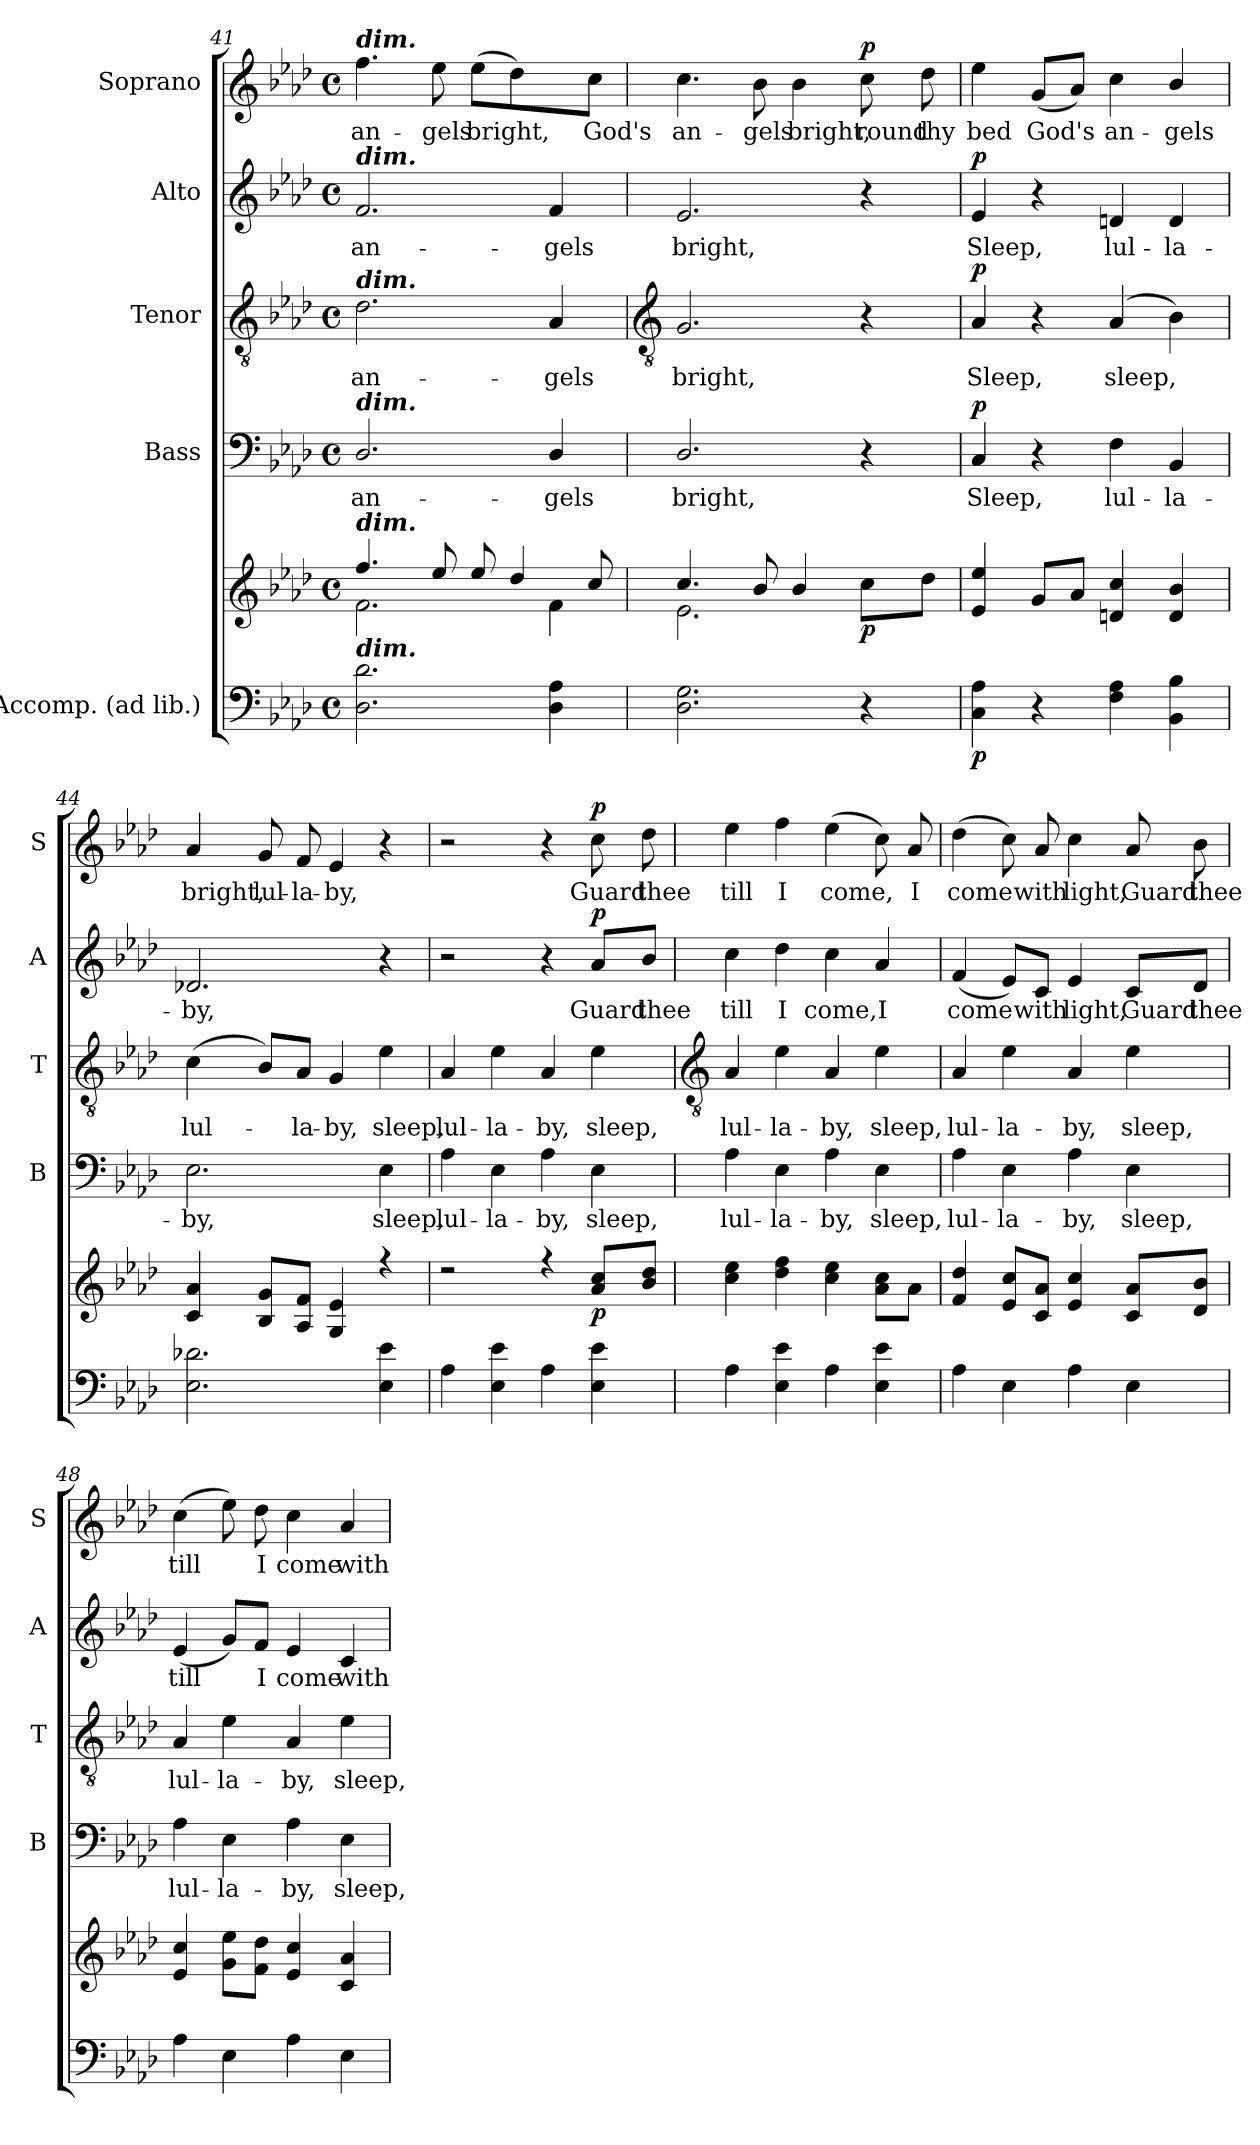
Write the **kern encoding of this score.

**kern	**kern	**dynam	**kern	**text	**dynam	**kern	**text	**dynam	**kern	**text	**dynam	**kern	**text	**dynam
*part5	*part5	*part5	*part4	*part4	*part4	*part3	*part3	*part3	*part2	*part2	*part2	*part1	*part1	*part1
*staff6	*staff5	*staff5/6	*staff4	*staff4	*staff4	*staff3	*staff3	*staff3	*staff2	*staff2	*staff2	*staff1	*staff1	*staff1
*I"Accomp. (ad lib.)	*	*	*I"Bass	*	*	*I"Tenor	*	*	*I"Alto	*	*	*I"Soprano	*	*
*	*	*	*I'B	*	*	*I'T	*	*	*I'A	*	*	*I'S	*	*
*clefF4	*clefG2	*	*clefF4	*	*	*clefGv2	*	*	*clefG2	*	*	*clefG2	*	*
*k[b-e-a-d-]	*k[b-e-a-d-]	*	*k[b-e-a-d-]	*	*	*k[b-e-a-d-]	*	*	*k[b-e-a-d-]	*	*	*k[b-e-a-d-]	*	*
*A-:	*A-:	*	*A-:	*	*	*A-:	*	*	*A-:	*	*	*A-:	*	*
*M4/4	*M4/4	*	*M4/4	*	*	*M4/4	*	*	*M4/4	*	*	*M4/4	*	*
*met(c)	*met(c)	*	*met(c)	*	*	*met(c)	*	*	*met(c)	*	*	*met(c)	*	*
=41	=41	=41	=41	=41	=41	=41	=41	=41	=41	=41	=41	=41	=41	=41
*	*^	*	*	*	*	*	*	*	*	*	*	*	*	*
!	!	!	!	!	!	!	!	!	!	!	!	!	!LO:TX:a:Bi:t=dim.	!	!
!	!	!	!	!	!	!	!	!	!	!LO:TX:a:Bi:t=dim.	!	!	!	!	!
!	!	!	!	!	!	!	!LO:TX:a:Bi:t=dim.	!	!	!	!	!	!	!	!
!	!	!	!	!LO:TX:a:Bi:t=dim.	!	!	!	!	!	!	!	!	!	!	!
!	!LO:TX:a:Bi:t=dim.	!	!	!	!	!	!	!	!	!	!	!	!	!	!
!LO:TX:a:Bi:t=dim.	!	!	!	!	!	!	!	!	!	!	!	!	!	!	!
!	!	!	!	!	!LO:LY:b	!	!	!LO:LY:b	!	!	!LO:LY:b	!	!	!LO:LY:b	!
2.D-\ 2.d-\	4.ff/	2.f\	.	2.D-/	an-	.	2.d-	an-	.	2.f	an-	.	4.ff	an-	.
!	!	!	!	!	!	!	!	!	!	!	!	!	!	!LO:LY:b	!
.	8ee-/	.	.	.	.	.	.	.	.	.	.	.	8ee-	-gels	.
!	!	!	!	!	!	!	!	!	!	!	!	!	!	!LO:LY:b	!
.	8ee-/	.	.	.	.	.	.	.	.	.	.	.	(>8ee-L	bright,	.
.	4dd-/	.	.	.	.	.	.	.	.	.	.	.	4dd-)	.	.
!	!	!	!	!	!LO:LY:b	!	!	!LO:LY:b	!	!	!LO:LY:b	!	!	!	!
4D-\ 4A-\	.	4f\	.	4D-/	-gels	.	4A-	-gels	.	4f	-gels	.	.	.	.
!	!	!	!	!	!	!	!	!	!	!	!	!	!	!LO:LY:b	!
.	8cc/	.	.	.	.	.	.	.	.	.	.	.	8ccJ	God's	.
!!LO:LB:g=z
=42	=42	=42	=42	=42	=42	=42	=42	=42	=42	=42	=42	=42	=42	=42	=42
*	*	*	*	*	*	*	*clefGv2	*	*	*	*	*	*	*	*
!	!	!	!	!	!LO:LY:b	!	!	!LO:LY:b	!	!	!LO:LY:b	!	!	!LO:LY:b	!
2.D-\ 2.G\	4.cc/	2.e-\	.	2.D-/	bright,	.	2.G	bright,	.	2.e-	bright,	.	4.cc	an-	.
!	!	!	!	!	!	!	!	!	!	!	!	!	!	!LO:LY:b	!
.	8b-/	.	.	.	.	.	.	.	.	.	.	.	8b-	-gels	.
!	!	!	!	!	!	!	!	!	!	!	!	!	!	!LO:LY:b	!
.	4b-/	.	.	.	.	.	.	.	.	.	.	.	4b-	bright,	.
!	!	!	!LO:DY:b	!	!	!	!	!	!	!	!	!	!	!LO:LY:b	!LO:DY:b
4r	8ccL	4ryy	p	4r	.	.	4r	.	.	4r	.	.	8cc	round	p
!	!	!	!	!	!	!	!	!	!	!	!	!	!	!LO:LY:b	!
.	8dd-J	.	.	.	.	.	.	.	.	.	.	.	8dd-	thy	.
=43	=43	=43	=43	=43	=43	=43	=43	=43	=43	=43	=43	=43	=43	=43	=43
!	!	!	!LO:DY:b=2	!	!LO:LY:b	!LO:DY:b	!	!LO:LY:b	!LO:DY:b	!	!LO:LY:b	!LO:DY:b	!	!LO:LY:b	!
4C 4A-	4e- 4ee-	1ryy	p	4C	Sleep,	p	4A-	Sleep,	p	4e-	Sleep,	p	4ee-	bed	.
!	!	!	!	!	!	!	!	!	!	!	!	!	!	!LO:LY:b	!
4r	8gL	.	.	4r	.	.	4r	.	.	4r	.	.	(<8gL	God's	.
.	8a-J	.	.	.	.	.	.	.	.	.	.	.	8a-J)	.	.
!	!	!	!	!	!LO:LY:b	!	!	!LO:LY:b	!	!	!LO:LY:b	!	!	!LO:LY:b	!
4F 4A-	4dn 4cc	.	.	4F	lul-	.	(<4A-	sleep,	.	4dn	lul-	.	4cc	an-	.
!	!	!	!	!	!LO:LY:b	!	!	!	!	!	!LO:LY:b	!	!	!LO:LY:b	!
4BB- 4B-	4d/ 4b-/	.	.	4BB-	-la-	.	4B-)	.	.	4d	-la-	.	4b-/	-gels	.
=44	=44	=44	=44	=44	=44	=44	=44	=44	=44	=44	=44	=44	=44	=44	=44
!	!	!	!	!	!LO:LY:b	!	!	!LO:LY:b	!	!	!LO:LY:b	!	!	!LO:LY:b	!
2.E- 2.d-X	4c 4a-	1ryy	.	2.E-	-by,	.	(<4c	lul-	.	2.d-X	-by,	.	4a-	bright,	.
!	!	!	!	!	!	!	!	!	!	!	!	!	!	!LO:LY:b	!
.	8B- 8gL	.	.	.	.	.	8B-/L)	.	.	.	.	.	8g	lul-	.
!	!	!	!	!	!	!	!	!LO:LY:b	!	!	!	!	!	!LO:LY:b	!
.	8A- 8fJ	.	.	.	.	.	8A-/J	la-	.	.	.	.	8f	-la-	.
!	!	!	!	!	!	!	!	!LO:LY:b	!	!	!	!	!	!LO:LY:b	!
.	4G 4e-	.	.	.	.	.	4G	-by,	.	.	.	.	4e-	-by,	.
!	!	!	!	!	!LO:LY:b	!	!	!LO:LY:b	!	!	!	!	!	!	!
4E- 4e-	4r	.	.	4E-	sleep,	.	4e-	sleep,	.	4r	.	.	4r	.	.
=45	=45	=45	=45	=45	=45	=45	=45	=45	=45	=45	=45	=45	=45	=45	=45
!	!	!	!	!	!LO:LY:b	!	!	!LO:LY:b	!	!	!	!	!	!	!
4A-	2r	1ryy	.	4A-	lul-	.	4A-	lul-	.	2r	.	.	2r	.	.
!	!	!	!	!	!LO:LY:b	!	!	!LO:LY:b	!	!	!	!	!	!	!
4E- 4e-	.	.	.	4E-	-la-	.	4e-	-la-	.	.	.	.	.	.	.
!	!	!	!	!	!LO:LY:b	!	!	!LO:LY:b	!	!	!	!	!	!	!
4A-	4r	.	.	4A-	-by,	.	4A-	-by,	.	4r	.	.	4r	.	.
!	!	!	!LO:DY:b	!	!LO:LY:b	!	!	!LO:LY:b	!	!	!LO:LY:b	!LO:DY:b	!	!LO:LY:b	!LO:DY:b
4E- 4e-	8a- 8ccL	.	p	4E-	sleep,	.	4e-	sleep,	.	8a-/L	Guard	p	8cc	Guard	p
!	!	!	!	!	!	!	!	!	!	!	!LO:LY:b	!	!	!LO:LY:b	!
.	8b- 8dd-J	.	.	.	.	.	.	.	.	8b-/J	thee	.	8dd-	thee	.
*	*v	*v	*	*	*	*	*	*	*	*	*	*	*	*	*
!!LO:LB:g=z
=46	=46	=46	=46	=46	=46	=46	=46	=46	=46	=46	=46	=46	=46	=46
*	*	*	*	*	*	*clefGv2	*	*	*	*	*	*	*	*
!	!	!	!	!LO:LY:b	!	!	!LO:LY:b	!	!	!LO:LY:b	!	!	!LO:LY:b	!
4A-	4cc 4ee-	.	4A-	lul-	.	4A-	lul-	.	4cc	till	.	4ee-	till	.
!	!	!	!	!LO:LY:b	!	!	!LO:LY:b	!	!	!LO:LY:b	!	!	!LO:LY:b	!
4E- 4e-	4dd- 4ff	.	4E-	-la-	.	4e-	-la-	.	4dd-	I	.	4ff	I	.
!	!	!	!	!LO:LY:b	!	!	!LO:LY:b	!	!	!LO:LY:b	!	!	!LO:LY:b	!
4A-	4cc 4ee-	.	4A-	-by,	.	4A-	-by,	.	4cc	come,	.	(>4ee-	come,	.
!	!	!	!	!LO:LY:b	!	!	!LO:LY:b	!	!	!LO:LY:b	!	!	!	!
4E- 4e-	8a- 8ccL	.	4E-	sleep,	.	4e-	sleep,	.	4a-	I	.	8cc)	.	.
!	!	!	!	!	!	!	!	!	!	!	!	!	!LO:LY:b	!
.	8a-J	.	.	.	.	.	.	.	.	.	.	8a-	I	.
=47	=47	=47	=47	=47	=47	=47	=47	=47	=47	=47	=47	=47	=47	=47
!	!	!	!	!LO:LY:b	!	!	!LO:LY:b	!	!	!LO:LY:b	!	!	!LO:LY:b	!
4A-	4f 4dd-	.	4A-	lul-	.	4A-	lul-	.	(<4f	come	.	(>4dd-	come	.
!	!	!	!	!LO:LY:b	!	!	!LO:LY:b	!	!	!	!	!	!	!
4E-	8e- 8ccL	.	4E-	-la-	.	4e-	-la-	.	8e-/L)	.	.	8cc)	.	.
!	!	!	!	!	!	!	!	!	!	!LO:LY:b	!	!	!LO:LY:b	!
.	8c 8a-J	.	.	.	.	.	.	.	8c/J	with	.	8a-	with	.
!	!	!	!	!LO:LY:b	!	!	!LO:LY:b	!	!	!LO:LY:b	!	!	!LO:LY:b	!
4A-	4e- 4cc	.	4A-	-by,	.	4A-	-by,	.	4e-	light,	.	4cc	light,	.
!	!	!	!	!LO:LY:b	!	!	!LO:LY:b	!	!	!LO:LY:b	!	!	!LO:LY:b	!
4E-	8c 8a-L	.	4E-	sleep,	.	4e-	sleep,	.	8c/L	Guard	.	8a-	Guard	.
!	!	!	!	!	!	!	!	!	!	!LO:LY:b	!	!	!LO:LY:b	!
.	8d- 8b-J	.	.	.	.	.	.	.	8d-/J	thee	.	8b-	thee	.
=48	=48	=48	=48	=48	=48	=48	=48	=48	=48	=48	=48	=48	=48	=48
!	!	!	!	!LO:LY:b	!	!	!LO:LY:b	!	!	!LO:LY:b	!	!	!LO:LY:b	!
4A-	4e- 4cc	.	4A-	lul-	.	4A-	lul-	.	(<4e-	till	.	(>4cc	till	.
!	!	!	!	!LO:LY:b	!	!	!LO:LY:b	!	!	!	!	!	!	!
4E-	8g 8ee-L	.	4E-	-la-	.	4e-	-la-	.	8g/L)	.	.	8ee-)	.	.
!	!	!	!	!	!	!	!	!	!	!LO:LY:b	!	!	!LO:LY:b	!
.	8f 8dd-J	.	.	.	.	.	.	.	8f/J	I	.	8dd-	I	.
!	!	!	!	!LO:LY:b	!	!	!LO:LY:b	!	!	!LO:LY:b	!	!	!LO:LY:b	!
4A-	4e- 4cc	.	4A-	-by,	.	4A-	-by,	.	4e-	come	.	4cc	come	.
!	!	!	!	!LO:LY:b	!	!	!LO:LY:b	!	!	!LO:LY:b	!	!	!LO:LY:b	!
4E-	4c 4a-	.	4E-	sleep,	.	4e-	sleep,	.	4c	with	.	4a-	with	.
=	=	=	=	=	=	=	=	=	=	=	=	=	=	=
*-	*-	*-	*-	*-	*-	*-	*-	*-	*-	*-	*-	*-	*-	*-
